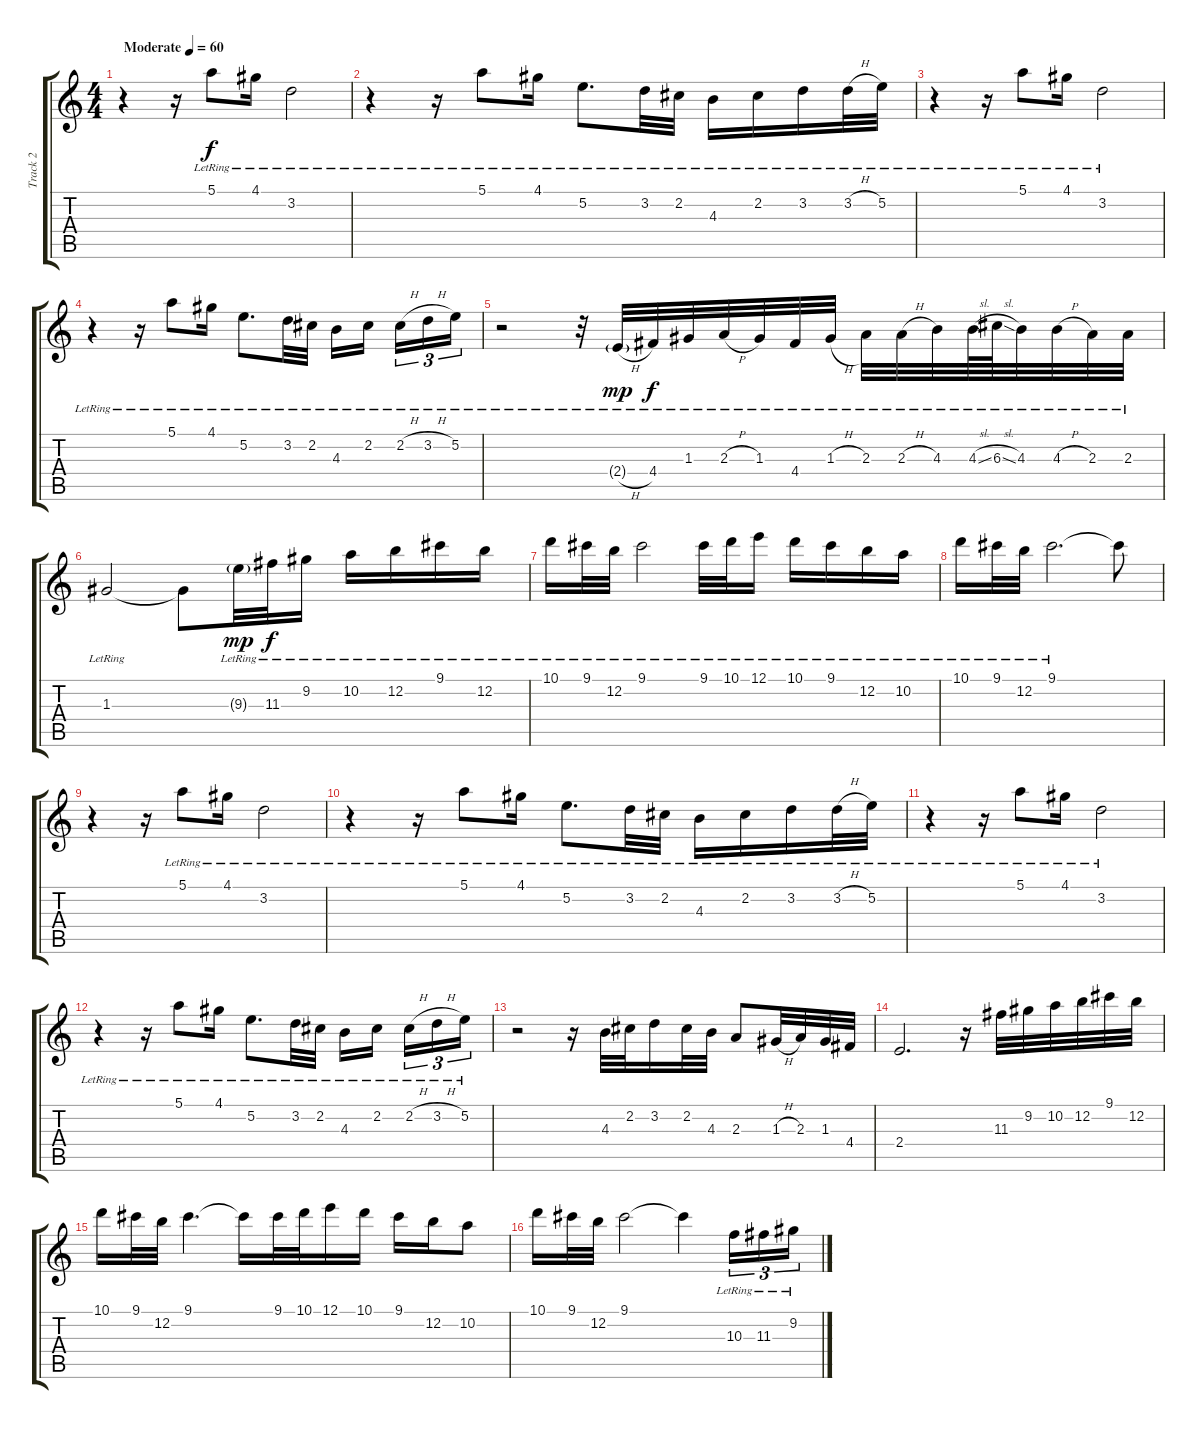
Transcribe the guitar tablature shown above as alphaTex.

\track ("Track 2" "Track 2") {instrument acousticguitarnylon}
\staff {score tabs}
\tuning (E4 B3 G3 D3 A2 E2) {hide}
\ts (4 4)
\tempo (60 "Moderate")
\clef g2
\ks c
r.4{dy f instrument acousticguitarnylon} r.16 5.1{lr}.8 4.1{lr}.16 3.2{lr}.2 |
r.4 r.16 5.1{lr}.8 4.1{lr}.16 5.2{lr}.8{d} 3.2{lr}.32 2.2{lr}.32 4.3{lr}.16 2.2{lr}.16 3.2{lr}.16 3.2{h lr}.32 5.2{lr}.32 |
r.4 r.16 5.1{lr}.8 4.1{lr}.16 3.2{lr}.2 |
r.4 r.16 5.1{lr}.8 4.1{lr}.16 5.2{lr}.8{d} 3.2{lr}.32 2.2{lr}.32 4.3{lr}.16 2.2{lr}.16{beam splitsecondary} 2.2{h lr}.16{tu (3 2)} 3.2{h lr}.16{tu (3 2)} 5.2{lr}.16{tu (3 2)} |
r.2 r.32 2.4{h g lr}.32{dy mp} 4.4{lr}.32{dy f} 1.3{lr}.32 2.3{h lr}.32 1.3{lr}.32 4.4{lr}.32 1.3{h lr}.32 2.3{lr}.32 2.3{h lr}.32 4.3{lr}.32 4.3{sl lr}.64 6.3{sl lr}.64 4.3{lr}.32 4.3{h lr}.32 2.3{lr}.32 2.3{lr}.32 |
1.3{lr}.2 1.3{t}.8 9.3{g lr}.32{dy mp} 11.3{lr}.32{dy f} 9.2{lr}.16 10.2{lr}.16 12.2{lr}.16 9.1{lr}.16 12.2{lr}.16 |
10.1{lr}.16 9.1{lr}.32 12.2{lr}.32 9.1{lr}.2 9.1{lr}.32 10.1{lr}.32 12.1{lr}.16 10.1{lr}.16 9.1{lr}.16 12.2{lr}.16 10.2{lr}.16 |
10.1{lr}.16 9.1{lr}.32 12.2{lr}.32 9.1{lr}.2{d} 9.1{t}.8 |
r.4 r.16 5.1{lr}.8 4.1{lr}.16 3.2{lr}.2 |
r.4 r.16 5.1{lr}.8 4.1{lr}.16 5.2{lr}.8{d} 3.2{lr}.32 2.2{lr}.32 4.3{lr}.16 2.2{lr}.16 3.2{lr}.16 3.2{h lr}.32 5.2{lr}.32 |
r.4 r.16 5.1{lr}.8 4.1{lr}.16 3.2{lr}.2 |
r.4 r.16 5.1{lr}.8 4.1{lr}.16 5.2{lr}.8{d} 3.2{lr}.32 2.2{lr}.32 4.3{lr}.16 2.2{lr}.16{beam splitsecondary} 2.2{h lr}.16{tu (3 2)} 3.2{h lr}.16{tu (3 2)} 5.2{lr}.16{tu (3 2)} |
r.2 r.16 4.3.32 2.2.32 3.2.16 2.2.32 4.3.32 2.3.8 1.3{h}.32 2.3.32 1.3.32 4.4.32 |
2.4.2{d} r.16 11.3.32 9.2.32 10.2.32 12.2.32 9.1.32 12.2.32 |
10.1.16 9.1.32 12.2.32 9.1.4{d} 9.1{t}.16 9.1.32 10.1.32 12.1.16 10.1.16 9.1.16 12.2.16 10.2.8 |
10.1.16 9.1.32 12.2.32 9.1.2 9.1{t}.4 10.3{lr}.16{tu (3 2)} 11.3{lr}.16{tu (3 2)} 9.2{lr}.16{tu (3 2)}
